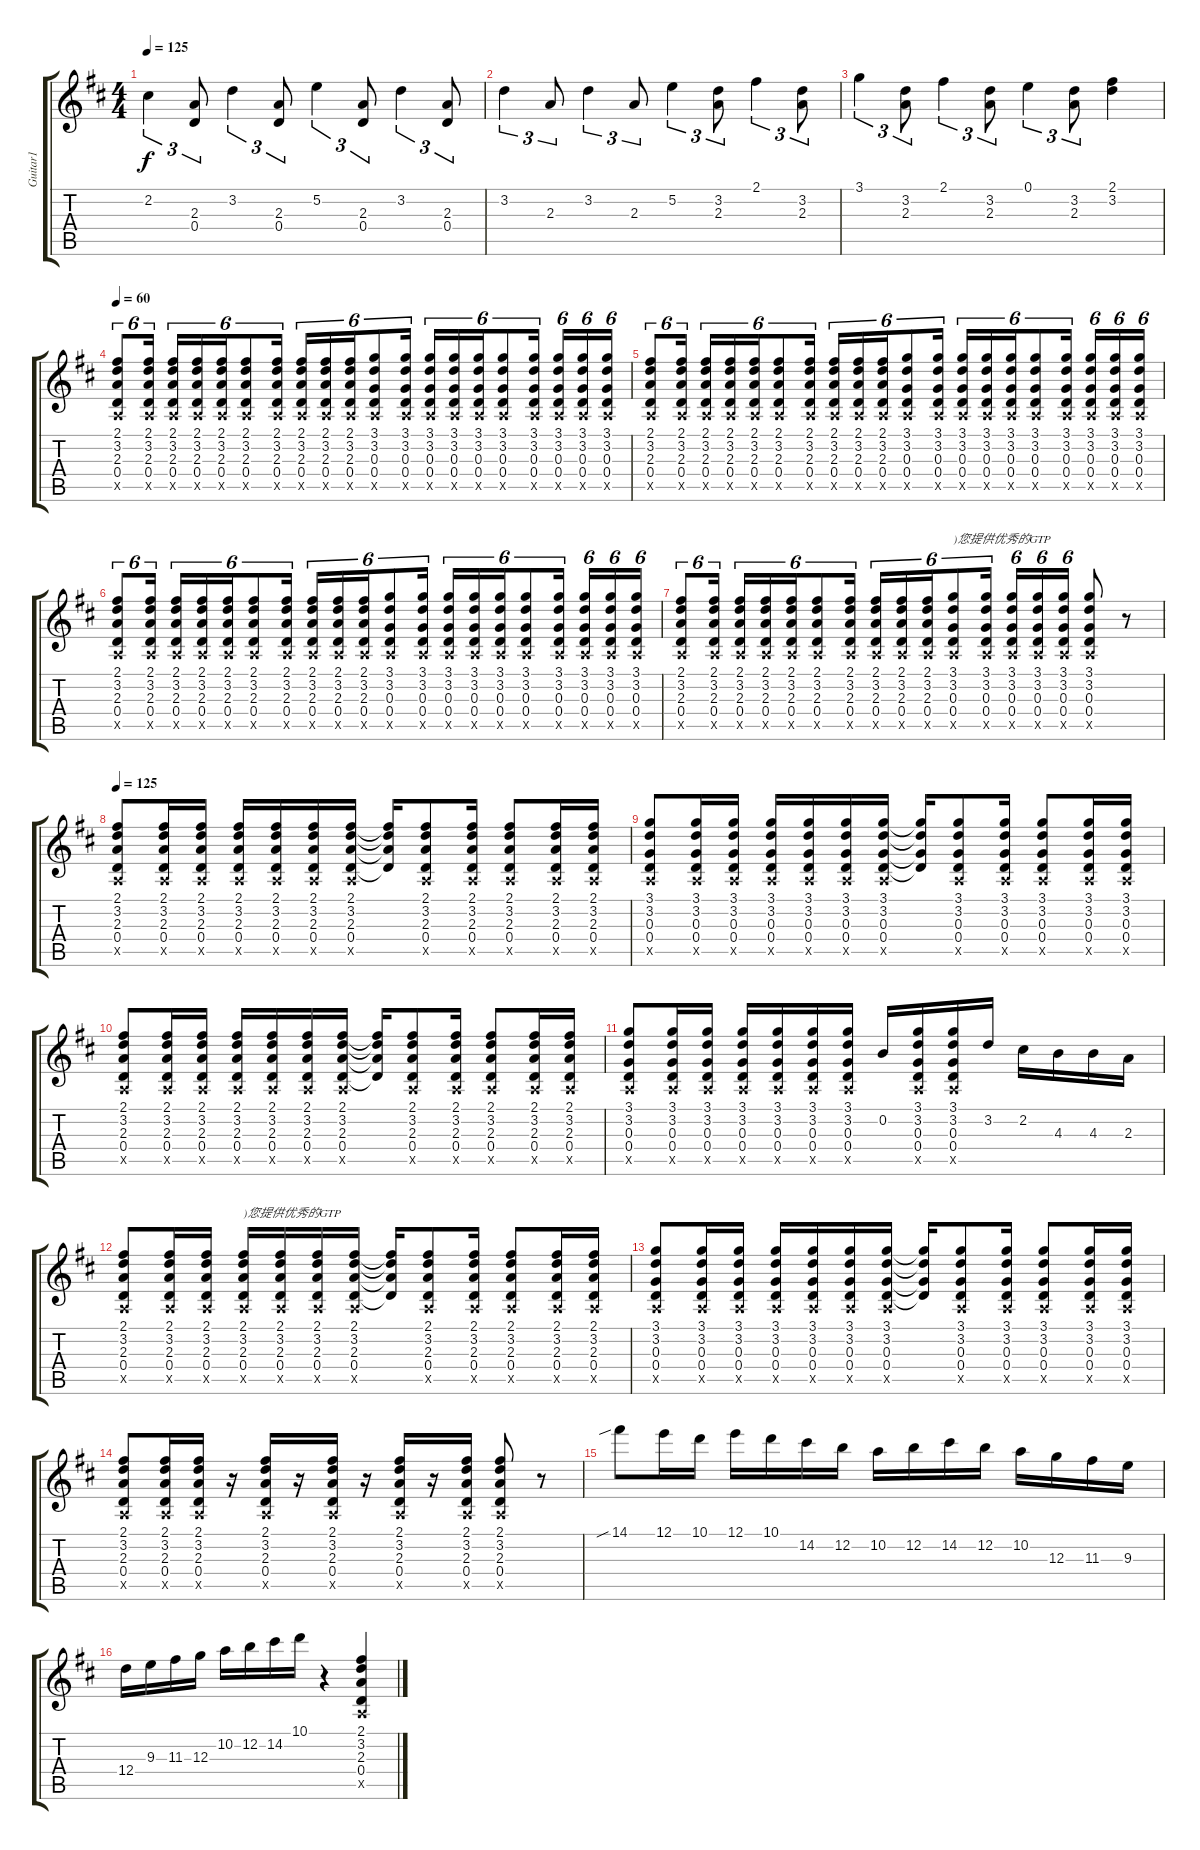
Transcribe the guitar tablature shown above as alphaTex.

\track ("Guitar1" "Guitar1") {instrument acousticguitarsteel}
\staff {score tabs}
\tuning (E4 B3 G3 D3 A2 E2) {hide}
\ts (4 4)
\tempo 125
\clef g2
\ks d
2.2.4{tu (3 2) dy f} (2.3 0.4).8{tu (3 2)} 3.2.4{tu (3 2)} (2.3 0.4).8{tu (3 2)} 5.2.4{tu (3 2)} (2.3 0.4).8{tu (3 2)} 3.2.4{tu (3 2)} (2.3 0.4).8{tu (3 2)} |
3.2.4{tu (3 2)} 2.3.8{tu (3 2)} 3.2.4{tu (3 2)} 2.3.8{tu (3 2)} 5.2.4{tu (3 2)} (3.2 2.3).8{tu (3 2)} 2.1.4{tu (3 2)} (3.2 2.3).8{tu (3 2)} |
3.1.4{tu (3 2)} (3.2 2.3).8{tu (3 2)} 2.1.4{tu (3 2)} (3.2 2.3).8{tu (3 2)} 0.1.4{tu (3 2)} (3.2 2.3).8{tu (3 2)} (2.1 3.2).4 |
\tempo 60
(2.1 3.2 2.3 0.4 0.5{x}).8{tu (6 4)} (2.1 3.2 2.3 0.4 0.5{x}).16{tu (6 4) beam splitsecondary} (2.1 3.2 2.3 0.4 0.5{x}).16{tu (6 4)} (2.1 3.2 2.3 0.4 0.5{x}).16{tu (6 4)} (2.1 3.2 2.3 0.4 0.5{x}).16{tu (6 4)} (2.1 3.2 2.3 0.4 0.5{x}).8{tu (6 4)} (2.1 3.2 2.3 0.4 0.5{x}).16{tu (6 4) beam splitsecondary} (2.1 3.2 2.3 0.4 0.5{x}).16{tu (6 4)} (2.1 3.2 2.3 0.4 0.5{x}).16{tu (6 4)} (2.1 3.2 2.3 0.4 0.5{x}).16{tu (6 4)} (3.1 3.2 0.3 0.4 0.5{x}).8{tu (6 4)} (3.1 3.2 0.3 0.4 0.5{x}).16{tu (6 4) beam splitsecondary} (3.1 3.2 0.3 0.4 0.5{x}).16{tu (6 4)} (3.1 3.2 0.3 0.4 0.5{x}).16{tu (6 4)} (3.1 3.2 0.3 0.4 0.5{x}).16{tu (6 4)} (3.1 3.2 0.3 0.4 0.5{x}).8{tu (6 4)} (3.1 3.2 0.3 0.4 0.5{x}).16{tu (6 4) beam splitsecondary} (3.1 3.2 0.3 0.4 0.5{x}).16{tu (6 4)} (3.1 3.2 0.3 0.4 0.5{x}).16{tu (6 4)} (3.1 3.2 0.3 0.4 0.5{x}).16{tu (6 4)} |
(2.1 3.2 2.3 0.4 0.5{x}).8{tu (6 4)} (2.1 3.2 2.3 0.4 0.5{x}).16{tu (6 4) beam splitsecondary} (2.1 3.2 2.3 0.4 0.5{x}).16{tu (6 4)} (2.1 3.2 2.3 0.4 0.5{x}).16{tu (6 4)} (2.1 3.2 2.3 0.4 0.5{x}).16{tu (6 4)} (2.1 3.2 2.3 0.4 0.5{x}).8{tu (6 4)} (2.1 3.2 2.3 0.4 0.5{x}).16{tu (6 4) beam splitsecondary} (2.1 3.2 2.3 0.4 0.5{x}).16{tu (6 4)} (2.1 3.2 2.3 0.4 0.5{x}).16{tu (6 4)} (2.1 3.2 2.3 0.4 0.5{x}).16{tu (6 4)} (3.1 3.2 0.3 0.4 0.5{x}).8{tu (6 4)} (3.1 3.2 0.3 0.4 0.5{x}).16{tu (6 4) beam splitsecondary} (3.1 3.2 0.3 0.4 0.5{x}).16{tu (6 4)} (3.1 3.2 0.3 0.4 0.5{x}).16{tu (6 4)} (3.1 3.2 0.3 0.4 0.5{x}).16{tu (6 4)} (3.1 3.2 0.3 0.4 0.5{x}).8{tu (6 4)} (3.1 3.2 0.3 0.4 0.5{x}).16{tu (6 4) beam splitsecondary} (3.1 3.2 0.3 0.4 0.5{x}).16{tu (6 4)} (3.1 3.2 0.3 0.4 0.5{x}).16{tu (6 4)} (3.1 3.2 0.3 0.4 0.5{x}).16{tu (6 4)} |
(2.1 3.2 2.3 0.4 0.5{x}).8{tu (6 4)} (2.1 3.2 2.3 0.4 0.5{x}).16{tu (6 4) beam splitsecondary} (2.1 3.2 2.3 0.4 0.5{x}).16{tu (6 4)} (2.1 3.2 2.3 0.4 0.5{x}).16{tu (6 4)} (2.1 3.2 2.3 0.4 0.5{x}).16{tu (6 4)} (2.1 3.2 2.3 0.4 0.5{x}).8{tu (6 4)} (2.1 3.2 2.3 0.4 0.5{x}).16{tu (6 4) beam splitsecondary} (2.1 3.2 2.3 0.4 0.5{x}).16{tu (6 4)} (2.1 3.2 2.3 0.4 0.5{x}).16{tu (6 4)} (2.1 3.2 2.3 0.4 0.5{x}).16{tu (6 4)} (3.1 3.2 0.3 0.4 0.5{x}).8{tu (6 4)} (3.1 3.2 0.3 0.4 0.5{x}).16{tu (6 4) beam splitsecondary} (3.1 3.2 0.3 0.4 0.5{x}).16{tu (6 4)} (3.1 3.2 0.3 0.4 0.5{x}).16{tu (6 4)} (3.1 3.2 0.3 0.4 0.5{x}).16{tu (6 4)} (3.1 3.2 0.3 0.4 0.5{x}).8{tu (6 4)} (3.1 3.2 0.3 0.4 0.5{x}).16{tu (6 4) beam splitsecondary} (3.1 3.2 0.3 0.4 0.5{x}).16{tu (6 4)} (3.1 3.2 0.3 0.4 0.5{x}).16{tu (6 4)} (3.1 3.2 0.3 0.4 0.5{x}).16{tu (6 4)} |
(2.1 3.2 2.3 0.4 0.5{x}).8{tu (6 4)} (2.1 3.2 2.3 0.4 0.5{x}).16{tu (6 4) beam splitsecondary} (2.1 3.2 2.3 0.4 0.5{x}).16{tu (6 4)} (2.1 3.2 2.3 0.4 0.5{x}).16{tu (6 4)} (2.1 3.2 2.3 0.4 0.5{x}).16{tu (6 4)} (2.1 3.2 2.3 0.4 0.5{x}).8{tu (6 4)} (2.1 3.2 2.3 0.4 0.5{x}).16{tu (6 4) beam splitsecondary} (2.1 3.2 2.3 0.4 0.5{x}).16{tu (6 4)} (2.1 3.2 2.3 0.4 0.5{x}).16{tu (6 4)} (2.1 3.2 2.3 0.4 0.5{x}).16{tu (6 4)} (3.1 3.2 0.3 0.4 0.5{x}).8{tu (6 4) txt ")您提供优秀的GTP"} (3.1 3.2 0.3 0.4 0.5{x}).16{tu (6 4) beam splitsecondary} (3.1 3.2 0.3 0.4 0.5{x}).16{tu (6 4)} (3.1 3.2 0.3 0.4 0.5{x}).16{tu (6 4)} (3.1 3.2 0.3 0.4 0.5{x}).16{tu (6 4)} (3.1 3.2 0.3 0.4 0.5{x}).8 r.8 |
\tempo 125
(2.1 3.2 2.3 0.4 0.5{x}).8 (2.1 3.2 2.3 0.4 0.5{x}).16 (2.1 3.2 2.3 0.4 0.5{x}).16 (2.1 3.2 2.3 0.4 0.5{x}).16 (2.1 3.2 2.3 0.4 0.5{x}).16 (2.1 3.2 2.3 0.4 0.5{x}).16 (2.1 3.2 2.3 0.4 0.5{x}).16 (2.1{t} 3.2{t} 2.3{t} 0.4{t}).16 (2.1 3.2 2.3 0.4 0.5{x}).8 (2.1 3.2 2.3 0.4 0.5{x}).16 (2.1 3.2 2.3 0.4 0.5{x}).8 (2.1 3.2 2.3 0.4 0.5{x}).16 (2.1 3.2 2.3 0.4 0.5{x}).16 |
(3.1 3.2 0.3 0.4 0.5{x}).8 (3.1 3.2 0.3 0.4 0.5{x}).16 (3.1 3.2 0.3 0.4 0.5{x}).16 (3.1 3.2 0.3 0.4 0.5{x}).16 (3.1 3.2 0.3 0.4 0.5{x}).16 (3.1 3.2 0.3 0.4 0.5{x}).16 (3.1 3.2 0.3 0.4 0.5{x}).16 (3.1{t} 3.2{t} 0.3{t} 0.4{t}).16 (3.1 3.2 0.3 0.4 0.5{x}).8 (3.1 3.2 0.3 0.4 0.5{x}).16 (3.1 3.2 0.3 0.4 0.5{x}).8 (3.1 3.2 0.3 0.4 0.5{x}).16 (3.1 3.2 0.3 0.4 0.5{x}).16 |
(2.1 3.2 2.3 0.4 0.5{x}).8 (2.1 3.2 2.3 0.4 0.5{x}).16 (2.1 3.2 2.3 0.4 0.5{x}).16 (2.1 3.2 2.3 0.4 0.5{x}).16 (2.1 3.2 2.3 0.4 0.5{x}).16 (2.1 3.2 2.3 0.4 0.5{x}).16 (2.1 3.2 2.3 0.4 0.5{x}).16 (2.1{t} 3.2{t} 2.3{t} 0.4{t}).16 (2.1 3.2 2.3 0.4 0.5{x}).8 (2.1 3.2 2.3 0.4 0.5{x}).16 (2.1 3.2 2.3 0.4 0.5{x}).8 (2.1 3.2 2.3 0.4 0.5{x}).16 (2.1 3.2 2.3 0.4 0.5{x}).16 |
(3.1 3.2 0.3 0.4 0.5{x}).8 (3.1 3.2 0.3 0.4 0.5{x}).16 (3.1 3.2 0.3 0.4 0.5{x}).16 (3.1 3.2 0.3 0.4 0.5{x}).16 (3.1 3.2 0.3 0.4 0.5{x}).16 (3.1 3.2 0.3 0.4 0.5{x}).16 (3.1 3.2 0.3 0.4 0.5{x}).16 0.2.16 (3.1 3.2 0.3 0.4 0.5{x}).16 (3.1 3.2 0.3 0.4 0.5{x}).16 3.2.16 2.2.16 4.3.16 4.3.16 2.3.16 |
(2.1 3.2 2.3 0.4 0.5{x}).8 (2.1 3.2 2.3 0.4 0.5{x}).16 (2.1 3.2 2.3 0.4 0.5{x}).16 (2.1 3.2 2.3 0.4 0.5{x}).16{txt ")您提供优秀的GTP"} (2.1 3.2 2.3 0.4 0.5{x}).16 (2.1 3.2 2.3 0.4 0.5{x}).16 (2.1 3.2 2.3 0.4 0.5{x}).16 (2.1{t} 3.2{t} 2.3{t} 0.4{t}).16 (2.1 3.2 2.3 0.4 0.5{x}).8 (2.1 3.2 2.3 0.4 0.5{x}).16 (2.1 3.2 2.3 0.4 0.5{x}).8 (2.1 3.2 2.3 0.4 0.5{x}).16 (2.1 3.2 2.3 0.4 0.5{x}).16 |
(3.1 3.2 0.3 0.4 0.5{x}).8 (3.1 3.2 0.3 0.4 0.5{x}).16 (3.1 3.2 0.3 0.4 0.5{x}).16 (3.1 3.2 0.3 0.4 0.5{x}).16 (3.1 3.2 0.3 0.4 0.5{x}).16 (3.1 3.2 0.3 0.4 0.5{x}).16 (3.1 3.2 0.3 0.4 0.5{x}).16 (3.1{t} 3.2{t} 0.3{t} 0.4{t}).16 (3.1 3.2 0.3 0.4 0.5{x}).8 (3.1 3.2 0.3 0.4 0.5{x}).16 (3.1 3.2 0.3 0.4 0.5{x}).8 (3.1 3.2 0.3 0.4 0.5{x}).16 (3.1 3.2 0.3 0.4 0.5{x}).16 |
(2.1 3.2 2.3 0.4 0.5{x}).8 (2.1 3.2 2.3 0.4 0.5{x}).16 (2.1 3.2 2.3 0.4 0.5{x}).16 r.16 (2.1 3.2 2.3 0.4 0.5{x}).16 r.16 (2.1 3.2 2.3 0.4 0.5{x}).16 r.16 (2.1 3.2 2.3 0.4 0.5{x}).16 r.16 (2.1 3.2 2.3 0.4 0.5{x}).16 (2.1 3.2 2.3 0.4 0.5{x}).8 r.8 |
14.1{sib}.8 12.1.16 10.1.16 12.1.16 10.1.16 14.2.16 12.2.16 10.2.16 12.2.16 14.2.16 12.2.16 10.2.16 12.3.16 11.3.16 9.3.16 |
12.4.16 9.3.16 11.3.16 12.3.16 10.2.16 12.2.16 14.2.16 10.1.16 r.4 (2.1 3.2 2.3 0.4 0.5{x}).4
